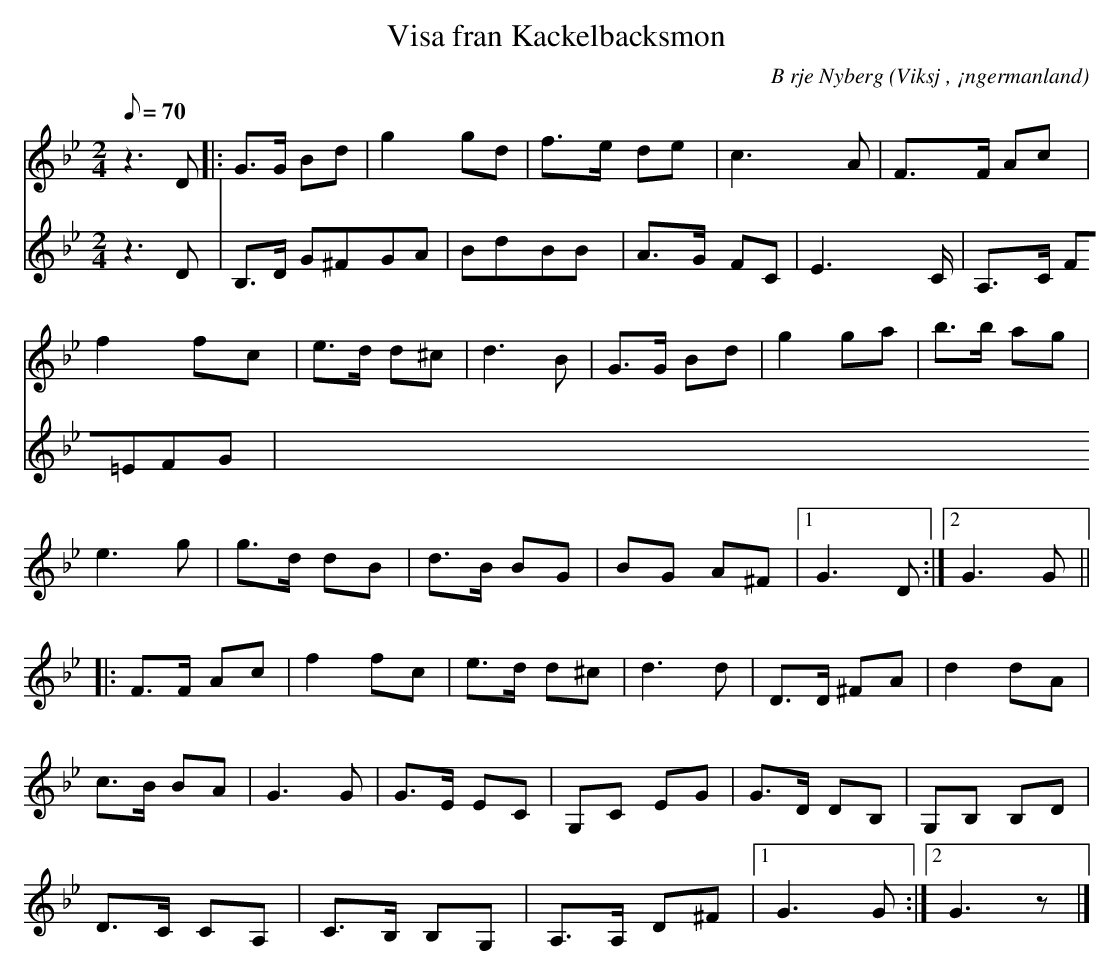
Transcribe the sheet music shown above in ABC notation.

X:1
T:Visa fran Kackelbacksmon
C:B rje Nyberg
O:Viksj , ¡ngermanland
M:2/4
L:1/8
Q:70
K:Gm
V:1
z2> D2|: G>G Bd | g2 gd | f>e de | c2>A2 | F>F Ac |
f2 fc | e>d d^c | d2>B2 | G>G Bd |g2 ga | b>b ag |
e2> g2 | g>d dB |d>B BG |BG A^F |1 G2> D2 :|2 G2> G2 ||
|: F>F Ac | f2 fc | e>d d^c | d2>d2 | D>D ^FA | d2 dA |
c>B BA |G2> G2 | G>E EC | G,C EG | G>D DB, | G,B, B,D |
D>C CA, | C>B, B,G, | A,>A, D^F |1 G2> G2 :|2 G2> z2 |]
V:2
z2> D2 | B,>D G^FGA | BdBB | A>G FC | E2>C | A,>C F=EFG |
